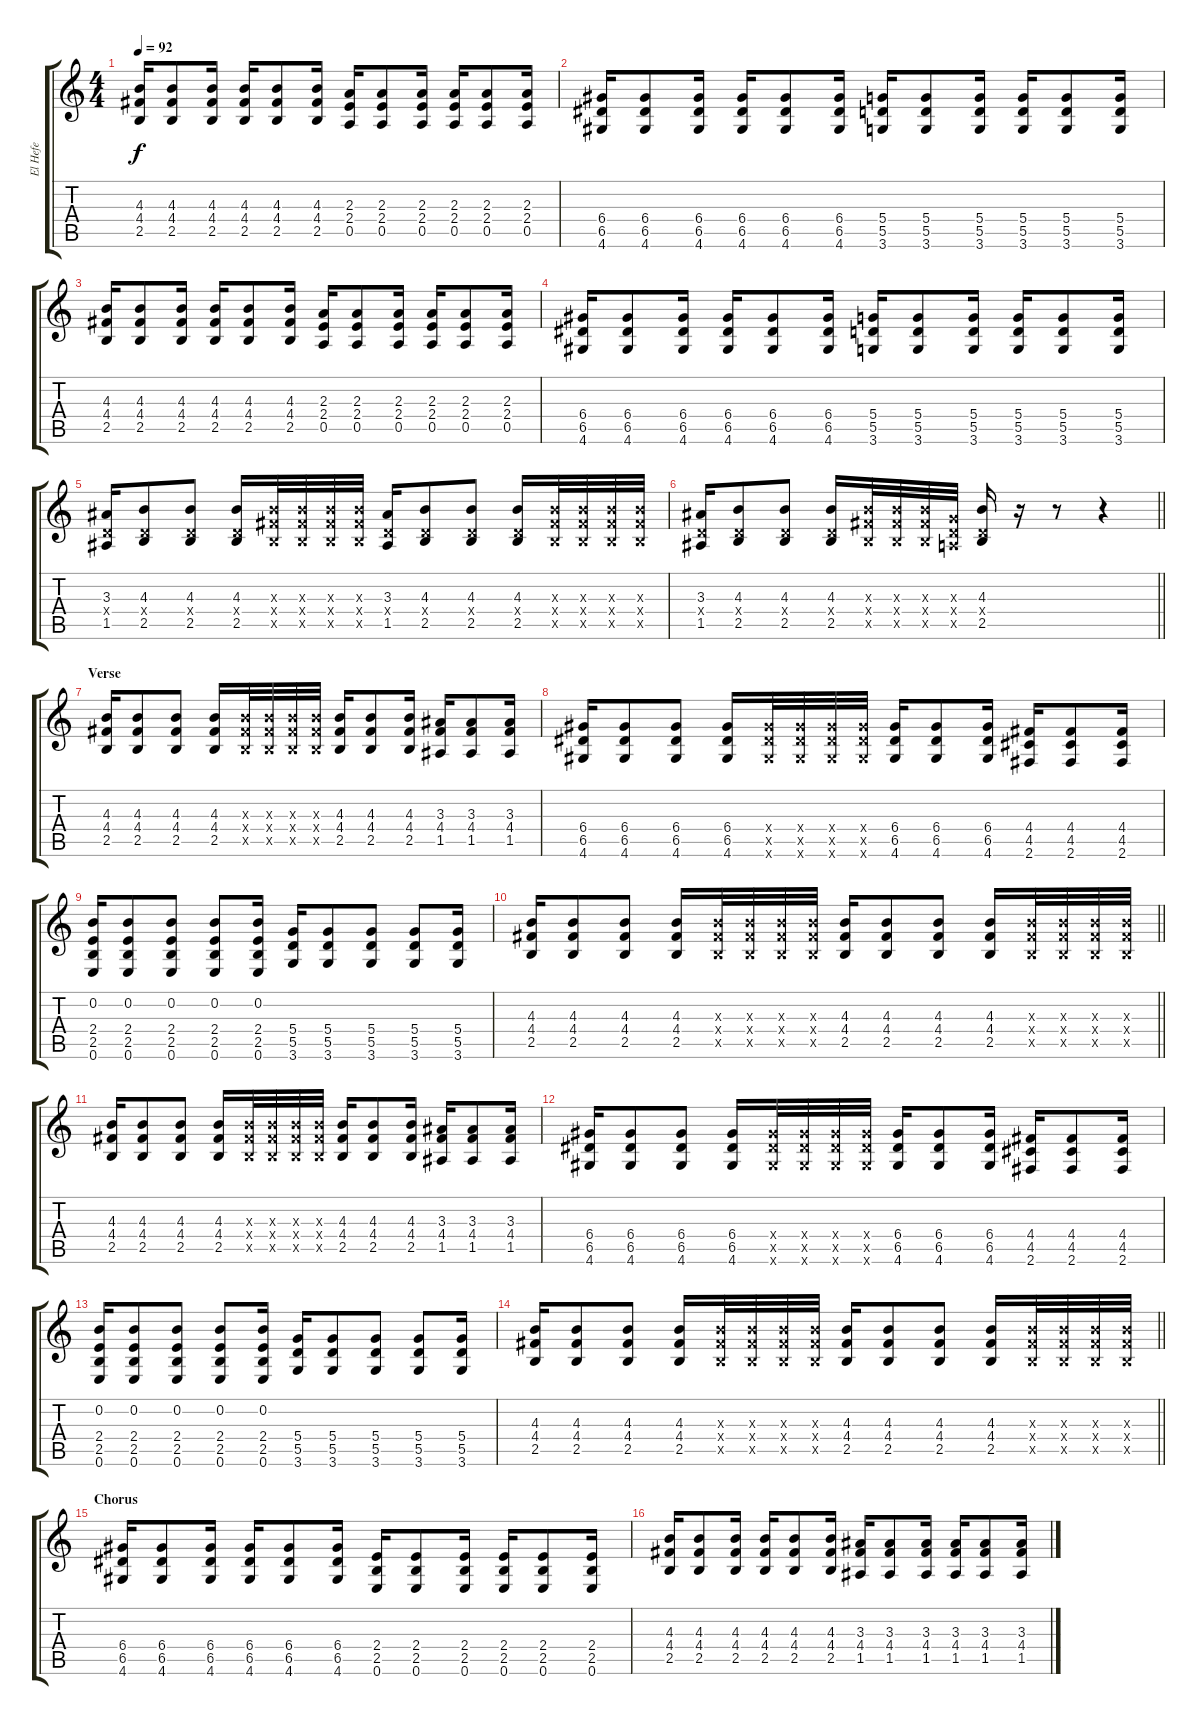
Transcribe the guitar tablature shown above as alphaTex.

\track ("El Hefe" "El Hefe") {instrument overdrivenguitar}
\staff {score tabs}
\tuning (E4 B3 G3 D3 A2 E2) {hide}
\ts (4 4)
\tempo 92
\clef g2
\ks c
(4.3 4.4 2.5).16{dy f} (4.3 4.4 2.5).8 (4.3 4.4 2.5).16 (4.3 4.4 2.5).16 (4.3 4.4 2.5).8 (4.3 4.4 2.5).16 (2.3 2.4 0.5).16 (2.3 2.4 0.5).8 (2.3 2.4 0.5).16 (2.3 2.4 0.5).16 (2.3 2.4 0.5).8 (2.3 2.4 0.5).16 |
(6.4 6.5 4.6).16 (6.4 6.5 4.6).8 (6.4 6.5 4.6).16 (6.4 6.5 4.6).16 (6.4 6.5 4.6).8 (6.4 6.5 4.6).16 (5.4 5.5 3.6).16 (5.4 5.5 3.6).8 (5.4 5.5 3.6).16 (5.4 5.5 3.6).16 (5.4 5.5 3.6).8 (5.4 5.5 3.6).16 |
(4.3 4.4 2.5).16 (4.3 4.4 2.5).8 (4.3 4.4 2.5).16 (4.3 4.4 2.5).16 (4.3 4.4 2.5).8 (4.3 4.4 2.5).16 (2.3 2.4 0.5).16 (2.3 2.4 0.5).8 (2.3 2.4 0.5).16 (2.3 2.4 0.5).16 (2.3 2.4 0.5).8 (2.3 2.4 0.5).16 |
(6.4 6.5 4.6).16 (6.4 6.5 4.6).8 (6.4 6.5 4.6).16 (6.4 6.5 4.6).16 (6.4 6.5 4.6).8 (6.4 6.5 4.6).16 (5.4 5.5 3.6).16 (5.4 5.5 3.6).8 (5.4 5.5 3.6).16 (5.4 5.5 3.6).16 (5.4 5.5 3.6).8 (5.4 5.5 3.6).16 |
(3.3 0.4{x} 1.5).16 (4.3 0.4{x} 2.5).8 (4.3 0.4{x} 2.5).8 (4.3 0.4{x} 2.5).16 (4.3{x} 4.4{x} 2.5{x}).32 (4.3{x} 4.4{x} 2.5{x}).32 (4.3{x} 4.4{x} 2.5{x}).32 (4.3{x} 4.4{x} 2.5{x}).32 (3.3 0.4{x} 1.5).16 (4.3 0.4{x} 2.5).8 (4.3 0.4{x} 2.5).8 (4.3 0.4{x} 2.5).16 (4.3{x} 4.4{x} 2.5{x}).32 (4.3{x} 4.4{x} 2.5{x}).32 (4.3{x} 4.4{x} 2.5{x}).32 (4.3{x} 4.4{x} 2.5{x}).32 |
\barLineRight lightlight
(3.3 0.4{x} 1.5).16 (4.3 0.4{x} 2.5).8 (4.3 0.4{x} 2.5).8 (4.3 0.4{x} 2.5).16 (4.3{x} 4.4{x} 2.5{x}).32 (4.3{x} 4.4{x} 2.5{x}).32 (4.3{x} 4.4{x} 2.5{x}).32 (0.3{x} 0.4{x} 0.5{x}).32 (4.3 0.4{x} 2.5).16 r.16 r.8 r.4 |
\section ("" "Verse")
(4.3 4.4 2.5).16 (4.3 4.4 2.5).8 (4.3 4.4 2.5).8 (4.3 4.4 2.5).16 (4.3{x} 4.4{x} 2.5{x}).32 (4.3{x} 4.4{x} 2.5{x}).32 (4.3{x} 4.4{x} 2.5{x}).32 (4.3{x} 4.4{x} 2.5{x}).32 (4.3 4.4 2.5).16 (4.3 4.4 2.5).8 (4.3 4.4 2.5).16 (3.3 4.4 1.5).16 (3.3 4.4 1.5).8 (3.3 4.4 1.5).16 |
(6.4 6.5 4.6).16 (6.4 6.5 4.6).8 (6.4 6.5 4.6).8 (6.4 6.5 4.6).16 (6.4{x} 6.5{x} 4.6{x}).32 (6.4{x} 6.5{x} 4.6{x}).32 (6.4{x} 6.5{x} 4.6{x}).32 (6.4{x} 6.5{x} 4.6{x}).32 (6.4 6.5 4.6).16 (6.4 6.5 4.6).8 (6.4 6.5 4.6).16 (4.4 4.5 2.6).16 (4.4 4.5 2.6).8 (4.4 4.5 2.6).16 |
(0.2 2.4 2.5 0.6).16 (0.2 2.4 2.5 0.6).8 (0.2 2.4 2.5 0.6).8 (0.2 2.4 2.5 0.6).8 (0.2 2.4 2.5 0.6).16 (5.4 5.5 3.6).16 (5.4 5.5 3.6).8 (5.4 5.5 3.6).8 (5.4 5.5 3.6).8 (5.4 5.5 3.6).16 |
\barLineRight lightlight
(4.3 4.4 2.5).16 (4.3 4.4 2.5).8 (4.3 4.4 2.5).8 (4.3 4.4 2.5).16 (4.3{x} 4.4{x} 2.5{x}).32 (4.3{x} 4.4{x} 2.5{x}).32 (4.3{x} 4.4{x} 2.5{x}).32 (4.3{x} 4.4{x} 2.5{x}).32 (4.3 4.4 2.5).16 (4.3 4.4 2.5).8 (4.3 4.4 2.5).8 (4.3 4.4 2.5).16 (4.3{x} 4.4{x} 2.5{x}).32 (4.3{x} 4.4{x} 2.5{x}).32 (4.3{x} 4.4{x} 2.5{x}).32 (4.3{x} 4.4{x} 2.5{x}).32 |
(4.3 4.4 2.5).16 (4.3 4.4 2.5).8 (4.3 4.4 2.5).8 (4.3 4.4 2.5).16 (4.3{x} 4.4{x} 2.5{x}).32 (4.3{x} 4.4{x} 2.5{x}).32 (4.3{x} 4.4{x} 2.5{x}).32 (4.3{x} 4.4{x} 2.5{x}).32 (4.3 4.4 2.5).16 (4.3 4.4 2.5).8 (4.3 4.4 2.5).16 (3.3 4.4 1.5).16 (3.3 4.4 1.5).8 (3.3 4.4 1.5).16 |
(6.4 6.5 4.6).16 (6.4 6.5 4.6).8 (6.4 6.5 4.6).8 (6.4 6.5 4.6).16 (6.4{x} 6.5{x} 4.6{x}).32 (6.4{x} 6.5{x} 4.6{x}).32 (6.4{x} 6.5{x} 4.6{x}).32 (6.4{x} 6.5{x} 4.6{x}).32 (6.4 6.5 4.6).16 (6.4 6.5 4.6).8 (6.4 6.5 4.6).16 (4.4 4.5 2.6).16 (4.4 4.5 2.6).8 (4.4 4.5 2.6).16 |
(0.2 2.4 2.5 0.6).16 (0.2 2.4 2.5 0.6).8 (0.2 2.4 2.5 0.6).8 (0.2 2.4 2.5 0.6).8 (0.2 2.4 2.5 0.6).16 (5.4 5.5 3.6).16 (5.4 5.5 3.6).8 (5.4 5.5 3.6).8 (5.4 5.5 3.6).8 (5.4 5.5 3.6).16 |
\barLineRight lightlight
(4.3 4.4 2.5).16 (4.3 4.4 2.5).8 (4.3 4.4 2.5).8 (4.3 4.4 2.5).16 (4.3{x} 4.4{x} 2.5{x}).32 (4.3{x} 4.4{x} 2.5{x}).32 (4.3{x} 4.4{x} 2.5{x}).32 (4.3{x} 4.4{x} 2.5{x}).32 (4.3 4.4 2.5).16 (4.3 4.4 2.5).8 (4.3 4.4 2.5).8 (4.3 4.4 2.5).16 (4.3{x} 4.4{x} 2.5{x}).32 (4.3{x} 4.4{x} 2.5{x}).32 (4.3{x} 4.4{x} 2.5{x}).32 (4.3{x} 4.4{x} 2.5{x}).32 |
\section ("" "Chorus")
(6.4 6.5 4.6).16 (6.4 6.5 4.6).8 (6.4 6.5 4.6).16 (6.4 6.5 4.6).16 (6.4 6.5 4.6).8 (6.4 6.5 4.6).16 (2.4 2.5 0.6).16 (2.4 2.5 0.6).8 (2.4 2.5 0.6).16 (2.4 2.5 0.6).16 (2.4 2.5 0.6).8 (2.4 2.5 0.6).16 |
(4.3 4.4 2.5).16 (4.3 4.4 2.5).8 (4.3 4.4 2.5).16 (4.3 4.4 2.5).16 (4.3 4.4 2.5).8 (4.3 4.4 2.5).16 (3.3 4.4 1.5).16 (3.3 4.4 1.5).8 (3.3 4.4 1.5).16 (3.3 4.4 1.5).16 (3.3 4.4 1.5).8 (3.3 4.4 1.5).16
